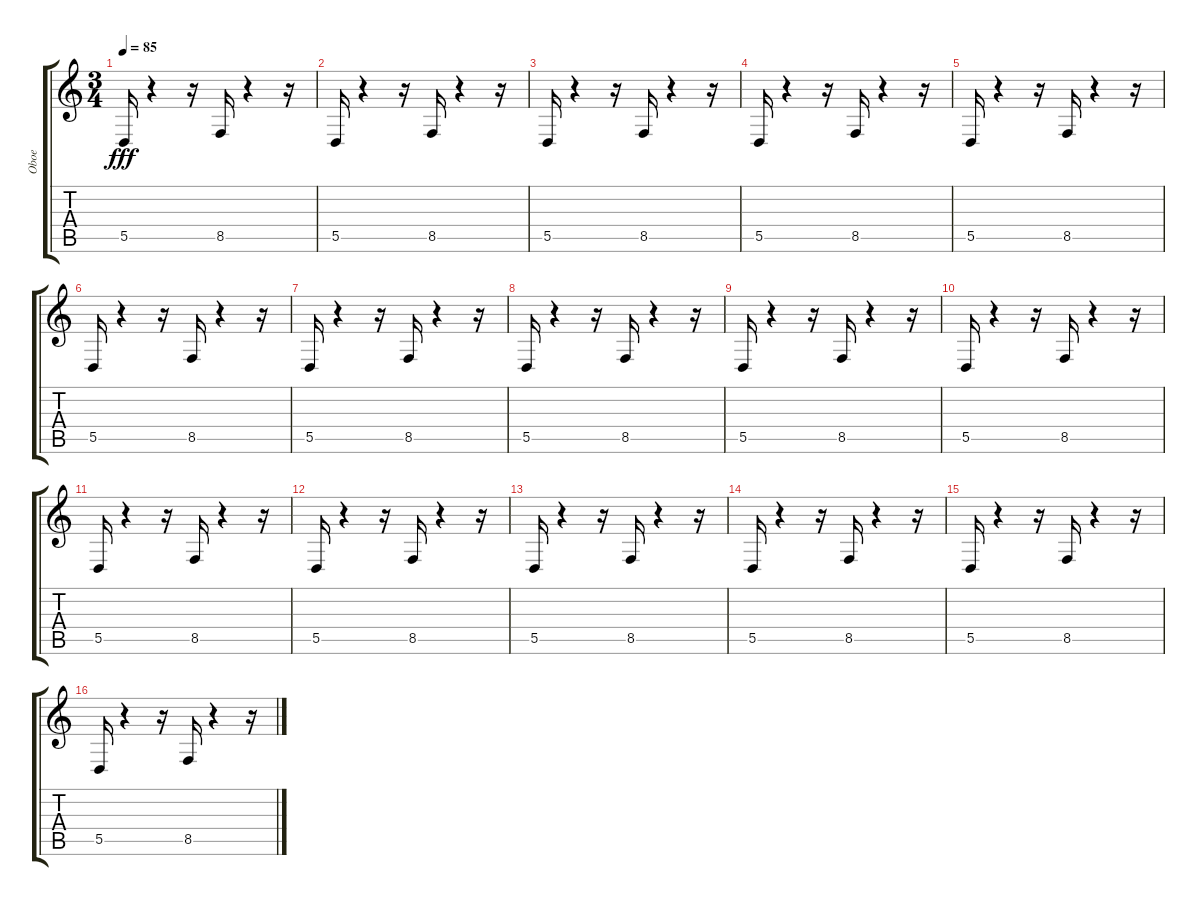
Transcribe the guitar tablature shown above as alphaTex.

\track ("Oboe" "Oboe") {instrument oboe}
\staff {score tabs}
\tuning (E4 B3 G3 D3 A2 E2) {hide}
\ts (3 4)
\tempo 85
\clef g2
\ks c
5.5.16{dy fff} r.4 r.16 8.5.16 r.4 r.16 |
5.5.16 r.4 r.16 8.5.16 r.4 r.16 |
5.5.16 r.4 r.16 8.5.16 r.4 r.16 |
5.5.16 r.4 r.16 8.5.16 r.4 r.16 |
5.5.16 r.4 r.16 8.5.16 r.4 r.16 |
5.5.16 r.4 r.16 8.5.16 r.4 r.16 |
5.5.16 r.4 r.16 8.5.16 r.4 r.16 |
5.5.16 r.4 r.16 8.5.16 r.4 r.16 |
5.5.16 r.4 r.16 8.5.16 r.4 r.16 |
5.5.16 r.4 r.16 8.5.16 r.4 r.16 |
5.5.16 r.4 r.16 8.5.16 r.4 r.16 |
5.5.16 r.4 r.16 8.5.16 r.4 r.16 |
5.5.16 r.4 r.16 8.5.16 r.4 r.16 |
5.5.16 r.4 r.16 8.5.16 r.4 r.16 |
5.5.16 r.4 r.16 8.5.16 r.4 r.16 |
5.5.16 r.4 r.16 8.5.16 r.4 r.16
